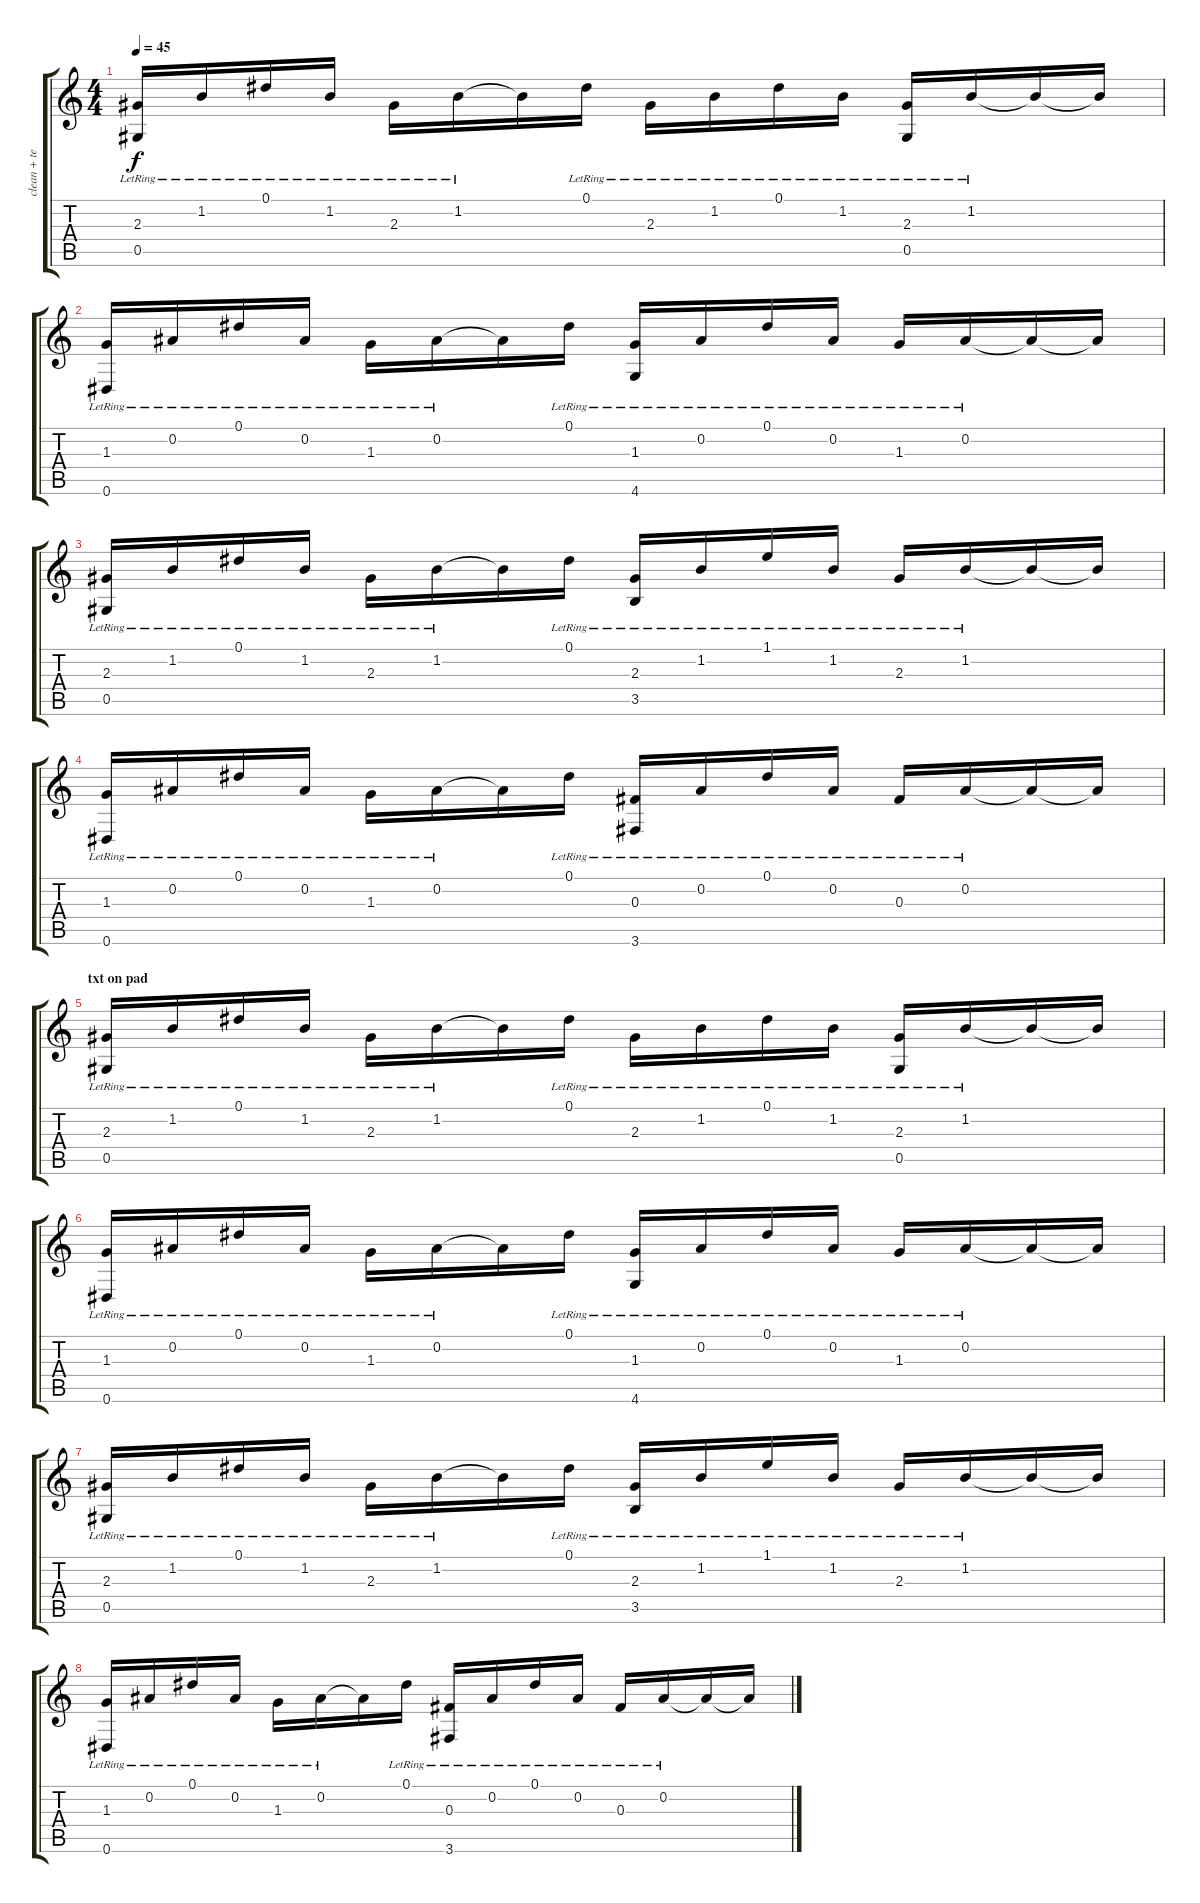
\track ("clean + text" "clean + te") {instrument acousticguitarnylon}
\staff {score tabs}
\tuning (Eb4 Bb3 Gb3 Db3 Ab2 Eb2) {hide}
\ts (4 4)
\tempo 45
\clef g2
\ks c
(2.3{lr} 0.5{lr}).16{dy f} 1.2{lr}.16 0.1{lr}.16 1.2{lr}.16 2.3{lr}.16 1.2{lr}.16 1.2{t}.16 0.1{lr}.16 2.3{lr}.16 1.2{lr}.16 0.1{lr}.16 1.2{lr}.16 (2.3{lr} 0.5{lr}).16 1.2{lr}.16 1.2{t}.16 1.2{t}.16 |
(1.3{lr} 0.6{lr}).16 0.2{lr}.16 0.1{lr}.16 0.2{lr}.16 1.3{lr}.16 0.2{lr}.16 0.2{t}.16 0.1{lr}.16 (1.3{lr} 4.6{lr}).16 0.2{lr}.16 0.1{lr}.16 0.2{lr}.16 1.3{lr}.16 0.2{lr}.16 0.2{t}.16 0.2{t}.16 |
(2.3{lr} 0.5{lr}).16 1.2{lr}.16 0.1{lr}.16 1.2{lr}.16 2.3{lr}.16 1.2{lr}.16 1.2{t}.16 0.1{lr}.16 (2.3{lr} 3.5{lr}).16 1.2{lr}.16 1.1{lr}.16 1.2{lr}.16 2.3{lr}.16 1.2{lr}.16 1.2{t}.16 1.2{t}.16 |
(1.3{lr} 0.6{lr}).16 0.2{lr}.16 0.1{lr}.16 0.2{lr}.16 1.3{lr}.16 0.2{lr}.16 0.2{t}.16 0.1{lr}.16 (0.3{lr} 3.6{lr}).16 0.2{lr}.16 0.1{lr}.16 0.2{lr}.16 0.3{lr}.16 0.2{lr}.16 0.2{t}.16 0.2{t}.16 |
\section ("" "txt on pad")
(2.3{lr} 0.5{lr}).16 1.2{lr}.16 0.1{lr}.16 1.2{lr}.16 2.3{lr}.16 1.2{lr}.16 1.2{t}.16 0.1{lr}.16 2.3{lr}.16 1.2{lr}.16 0.1{lr}.16 1.2{lr}.16 (2.3{lr} 0.5{lr}).16 1.2{lr}.16 1.2{t}.16 1.2{t}.16 |
(1.3{lr} 0.6{lr}).16 0.2{lr}.16 0.1{lr}.16 0.2{lr}.16 1.3{lr}.16 0.2{lr}.16 0.2{t}.16 0.1{lr}.16 (1.3{lr} 4.6{lr}).16 0.2{lr}.16 0.1{lr}.16 0.2{lr}.16 1.3{lr}.16 0.2{lr}.16 0.2{t}.16 0.2{t}.16 |
(2.3{lr} 0.5{lr}).16 1.2{lr}.16 0.1{lr}.16 1.2{lr}.16 2.3{lr}.16 1.2{lr}.16 1.2{t}.16 0.1{lr}.16 (2.3{lr} 3.5{lr}).16 1.2{lr}.16 1.1{lr}.16 1.2{lr}.16 2.3{lr}.16 1.2{lr}.16 1.2{t}.16 1.2{t}.16 |
(1.3{lr} 0.6{lr}).16 0.2{lr}.16 0.1{lr}.16 0.2{lr}.16 1.3{lr}.16 0.2{lr}.16 0.2{t}.16 0.1{lr}.16 (0.3{lr} 3.6{lr}).16 0.2{lr}.16 0.1{lr}.16 0.2{lr}.16 0.3{lr}.16 0.2{lr}.16 0.2{t}.16 0.2{t}.16
